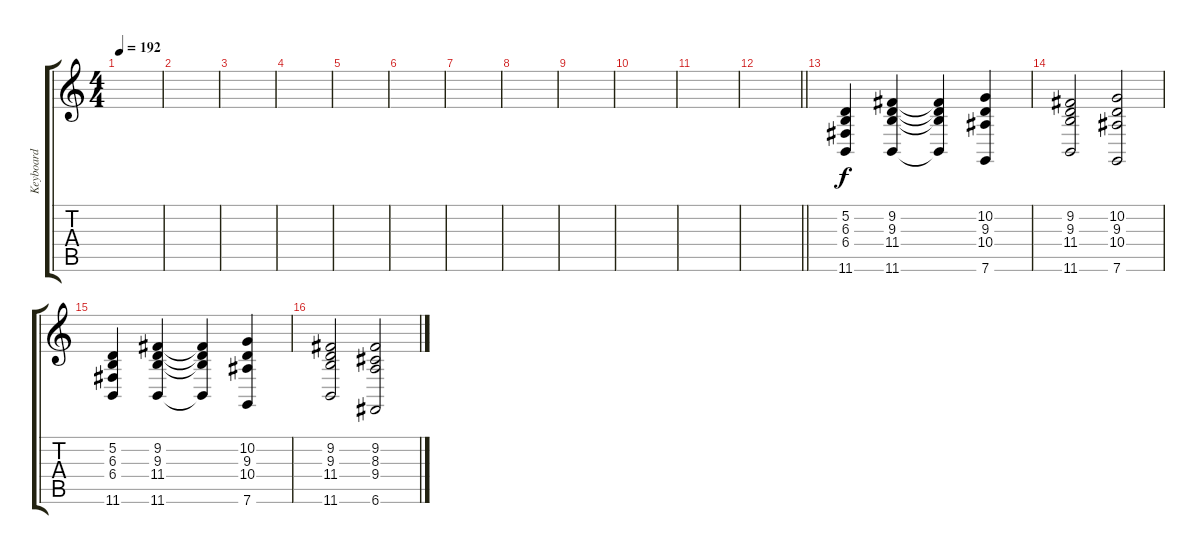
\track ("Keyboard" "Keyboard") {instrument lead2sawtooth}
\staff {score tabs}
\tuning (D4 A3 F3 C3 G2 C2) {hide}
\ts (4 4)
\tempo 192
\clef g2
\ks c
|
|
|
|
|
|
|
|
|
|
|
\barLineRight lightlight
|
(5.2 6.3 6.4 11.6).4{dy f volume 8 instrument choiraahs} (9.2 9.3 11.4 11.6).4 (9.2{t} 9.3{t} 11.4{t} 11.6{t}).4 (10.2 9.3 10.4 7.6).4 |
(9.2 9.3 11.4 11.6).2 (10.2 9.3 10.4 7.6).2 |
(5.2 6.3 6.4 11.6).4 (9.2 9.3 11.4 11.6).4 (9.2{t} 9.3{t} 11.4{t} 11.6{t}).4 (10.2 9.3 10.4 7.6).4 |
(9.2 9.3 11.4 11.6).2 (9.2 8.3 9.4 6.6).2
